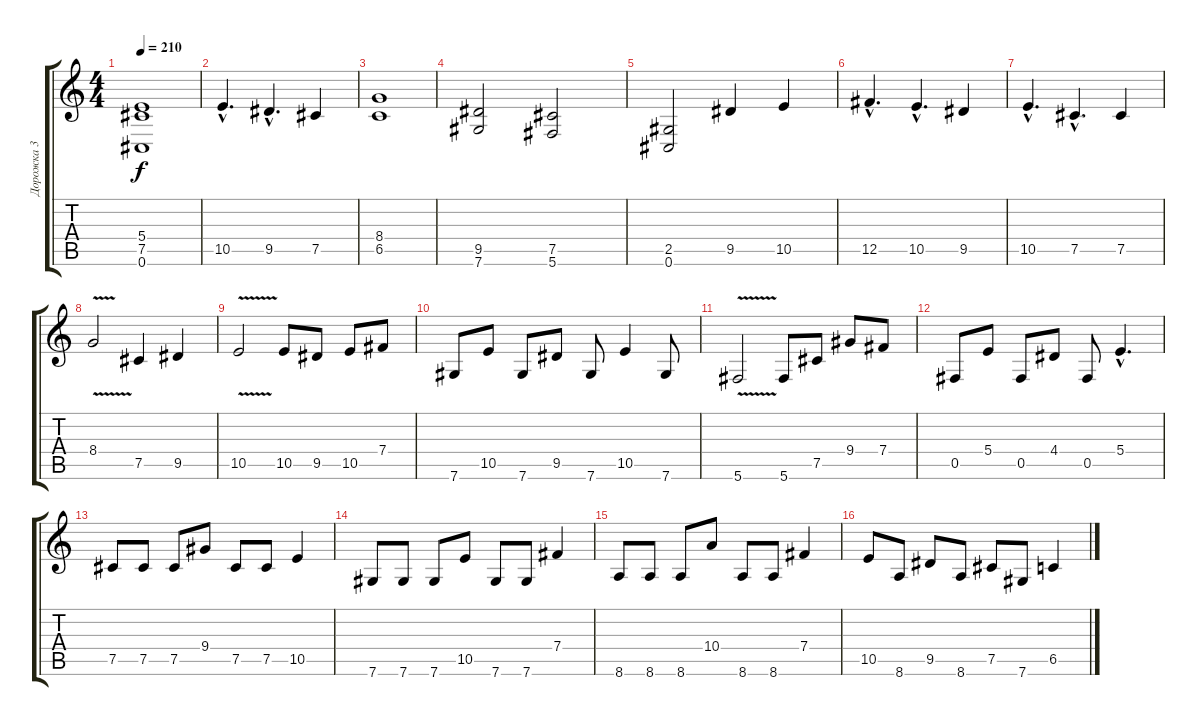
\track ("Дорожка 3" "Дорожка 3") {instrument distortionguitar}
\staff {score tabs}
\tuning (Db4 Ab3 E3 B2 Gb2 Db2) {hide}
\ts (4 4)
\tempo 210
\clef g2
\ks c
(5.4 7.5 0.6).1{dy f} |
10.5{hac}.4{d} 9.5{hac}.4{d} 7.5.4 |
(8.4 6.5).1 |
(9.5 7.6).2 (7.5 5.6).2 |
(2.5 0.6).2 9.5.4 10.5.4 |
12.5{hac}.4{d} 10.5{hac}.4{d} 9.5.4 |
10.5{hac}.4{d} 7.5{hac}.4{d} 7.5.4 |
8.4{v}.2 7.5.4 9.5.4 |
10.5{v}.2 10.5.8 9.5.8 10.5.8 7.4.8 |
7.6.8 10.5.8 7.6.8 9.5.8 7.6.8 10.5.4 7.6.8 |
5.6{v}.2 5.6.8 7.5.8 9.4.8 7.4.8 |
0.5.8 5.4.8 0.5.8 4.4.8 0.5.8 5.4{hac}.4{d} |
7.5.8 7.5.8 7.5.8 9.4.8 7.5.8 7.5.8 10.5.4 |
7.6.8 7.6.8 7.6.8 10.5.8 7.6.8 7.6.8 7.4.4 |
8.6.8 8.6.8 8.6.8 10.4.8 8.6.8 8.6.8 7.4.4 |
10.5.8 8.6.8 9.5.8 8.6.8 7.5.8 7.6.8 6.5.4
